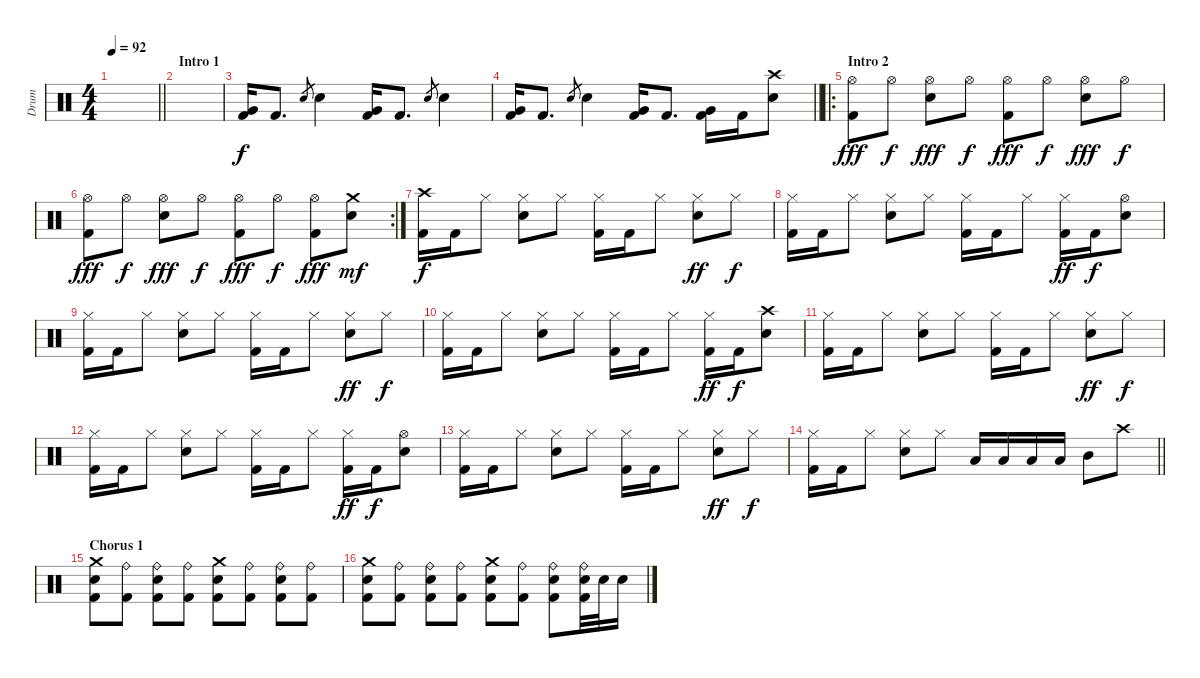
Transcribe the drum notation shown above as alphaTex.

\track ("Drum" "Drum") {instrument percussion}
\staff {score}
\articulation defaults
\ts (4 4)
\tempo 92
\clef neutral
\barLineRight lightlight
\ks c
|
\section ("" "Intro 1")
|
("Very Low Tom (hit)" "Kick (hit) 2").16 "Kick (hit) 2".8{d} "Electric Snare (hit)".8{gr} "Electric Snare (hit)".4 ("Very Low Tom (hit)" "Kick (hit) 2").16 "Kick (hit) 2".8{d} "Electric Snare (hit)".8{gr} "Electric Snare (hit)".4 |
\barLineRight lightlight
("Very Low Tom (hit)" "Kick (hit) 2").16 "Kick (hit) 2".8{d} "Electric Snare (hit)".8{gr} "Electric Snare (hit)".4 ("Very Low Tom (hit)" "Kick (hit) 2").16 "Kick (hit) 2".8{d} ("Very Low Tom (hit)" "Kick (hit) 2").16 "Kick (hit) 2".16 ("Crash high (hit)" "Electric Snare (hit)").8 |
\ro
\section ("" "Intro 2")
("Hi-Hat (open)" "Kick (hit) 2").8{dy fff} "Hi-Hat (open)".8{dy f} ("Hi-Hat (open)" "Electric Snare (hit)").8{dy fff} "Hi-Hat (open)".8{dy f} ("Hi-Hat (open)" "Kick (hit) 2").8{dy fff} "Hi-Hat (open)".8{dy f} ("Hi-Hat (open)" "Electric Snare (hit)").8{dy fff} "Hi-Hat (open)".8{dy f} |
\rc 2
("Hi-Hat (open)" "Kick (hit) 2").8{dy fff} "Hi-Hat (open)".8{dy f} ("Hi-Hat (open)" "Electric Snare (hit)").8{dy fff} "Hi-Hat (open)".8{dy f} ("Hi-Hat (open)" "Kick (hit) 2").8{dy fff} "Hi-Hat (open)".8{dy f} ("Hi-Hat (open)" "Kick (hit) 2").8{dy fff} ("Crash medium (hit)" "Electric Snare (hit)").8{dy mf} |
("Crash high (hit)" "Kick (hit) 2").16{dy f} "Kick (hit) 2".16 "Hi-Hat (closed)".8 ("Hi-Hat (closed)" "Electric Snare (hit)").8 "Hi-Hat (closed)".8 ("Hi-Hat (closed)" "Kick (hit) 2").16 "Kick (hit) 2".16 "Hi-Hat (closed)".8 ("Hi-Hat (closed)" "Electric Snare (hit)").8{dy ff} "Hi-Hat (closed)".8{dy f} |
("Hi-Hat (closed)" "Kick (hit) 2").16 "Kick (hit) 2".16 "Hi-Hat (closed)".8 ("Hi-Hat (closed)" "Electric Snare (hit)").8 "Hi-Hat (closed)".8 ("Hi-Hat (closed)" "Kick (hit) 2").16 "Kick (hit) 2".16 "Hi-Hat (closed)".8 ("Hi-Hat (closed)" "Kick (hit) 2").16{dy ff} "Kick (hit) 2".16{dy f} ("Hi-Hat (open)" "Electric Snare (hit)").8 |
("Hi-Hat (closed)" "Kick (hit) 2").16 "Kick (hit) 2".16 "Hi-Hat (closed)".8 ("Hi-Hat (closed)" "Electric Snare (hit)").8 "Hi-Hat (closed)".8 ("Hi-Hat (closed)" "Kick (hit) 2").16 "Kick (hit) 2".16 "Hi-Hat (closed)".8 ("Hi-Hat (closed)" "Electric Snare (hit)").8{dy ff} "Hi-Hat (closed)".8{dy f} |
("Hi-Hat (closed)" "Kick (hit) 2").16 "Kick (hit) 2".16 "Hi-Hat (closed)".8 ("Hi-Hat (closed)" "Electric Snare (hit)").8 "Hi-Hat (closed)".8 ("Hi-Hat (closed)" "Kick (hit) 2").16 "Kick (hit) 2".16 "Hi-Hat (closed)".8 ("Hi-Hat (closed)" "Kick (hit) 2").16{dy ff} "Kick (hit) 2".16{dy f} ("Crash high (hit)" "Electric Snare (hit)").8 |
("Hi-Hat (closed)" "Kick (hit) 2").16 "Kick (hit) 2".16 "Hi-Hat (closed)".8 ("Hi-Hat (closed)" "Electric Snare (hit)").8 "Hi-Hat (closed)".8 ("Hi-Hat (closed)" "Kick (hit) 2").16 "Kick (hit) 2".16 "Hi-Hat (closed)".8 ("Hi-Hat (closed)" "Electric Snare (hit)").8{dy ff} "Hi-Hat (closed)".8{dy f} |
("Hi-Hat (closed)" "Kick (hit) 2").16 "Kick (hit) 2".16 "Hi-Hat (closed)".8 ("Hi-Hat (closed)" "Electric Snare (hit)").8 "Hi-Hat (closed)".8 ("Hi-Hat (closed)" "Kick (hit) 2").16 "Kick (hit) 2".16 "Hi-Hat (closed)".8 ("Hi-Hat (closed)" "Kick (hit) 2").16{dy ff} "Kick (hit) 2".16{dy f} ("Hi-Hat (open)" "Electric Snare (hit)").8 |
("Hi-Hat (closed)" "Kick (hit) 2").16 "Kick (hit) 2".16 "Hi-Hat (closed)".8 ("Hi-Hat (closed)" "Electric Snare (hit)").8 "Hi-Hat (closed)".8 ("Hi-Hat (closed)" "Kick (hit) 2").16 "Kick (hit) 2".16 "Hi-Hat (closed)".8 ("Hi-Hat (closed)" "Electric Snare (hit)").8{dy ff} "Hi-Hat (closed)".8{dy f} |
\barLineRight lightlight
("Hi-Hat (closed)" "Kick (hit) 2").16 "Kick (hit) 2".16 "Hi-Hat (closed)".8 ("Hi-Hat (closed)" "Electric Snare (hit)").8 "Hi-Hat (closed)".8 "Low Tom (hit)".16 "Low Tom (hit)".16 "Low Tom (hit)".16 "Low Tom (hit)".16 "Mid Tom (hit)".8 "Crash high (hit)".8 |
\section ("" "Chorus 1")
("Crash medium (hit)" "Electric Snare (hit)" "Kick (hit) 2").8 ("Ride (bell)" "Kick (hit) 2").8 ("Ride (bell)" "Electric Snare (hit)" "Kick (hit) 2").8 ("Ride (bell)" "Kick (hit) 2").8 ("Crash medium (hit)" "Electric Snare (hit)" "Kick (hit) 2").8 ("Ride (bell)" "Kick (hit) 2").8 ("Ride (bell)" "Electric Snare (hit)" "Kick (hit) 2").8 ("Ride (bell)" "Kick (hit) 2").8 |
("Crash medium (hit)" "Electric Snare (hit)" "Kick (hit) 2").8 ("Ride (bell)" "Kick (hit) 2").8 ("Ride (bell)" "Electric Snare (hit)" "Kick (hit) 2").8 ("Ride (bell)" "Kick (hit) 2").8 ("Crash medium (hit)" "Electric Snare (hit)" "Kick (hit) 2").8 ("Ride (bell)" "Kick (hit) 2").8 ("Ride (bell)" "Electric Snare (hit)" "Kick (hit) 2").8 ("Ride (bell)" "Electric Snare (hit)" "Kick (hit) 2").32 "Electric Snare (hit)".32 "Electric Snare (hit)".16
